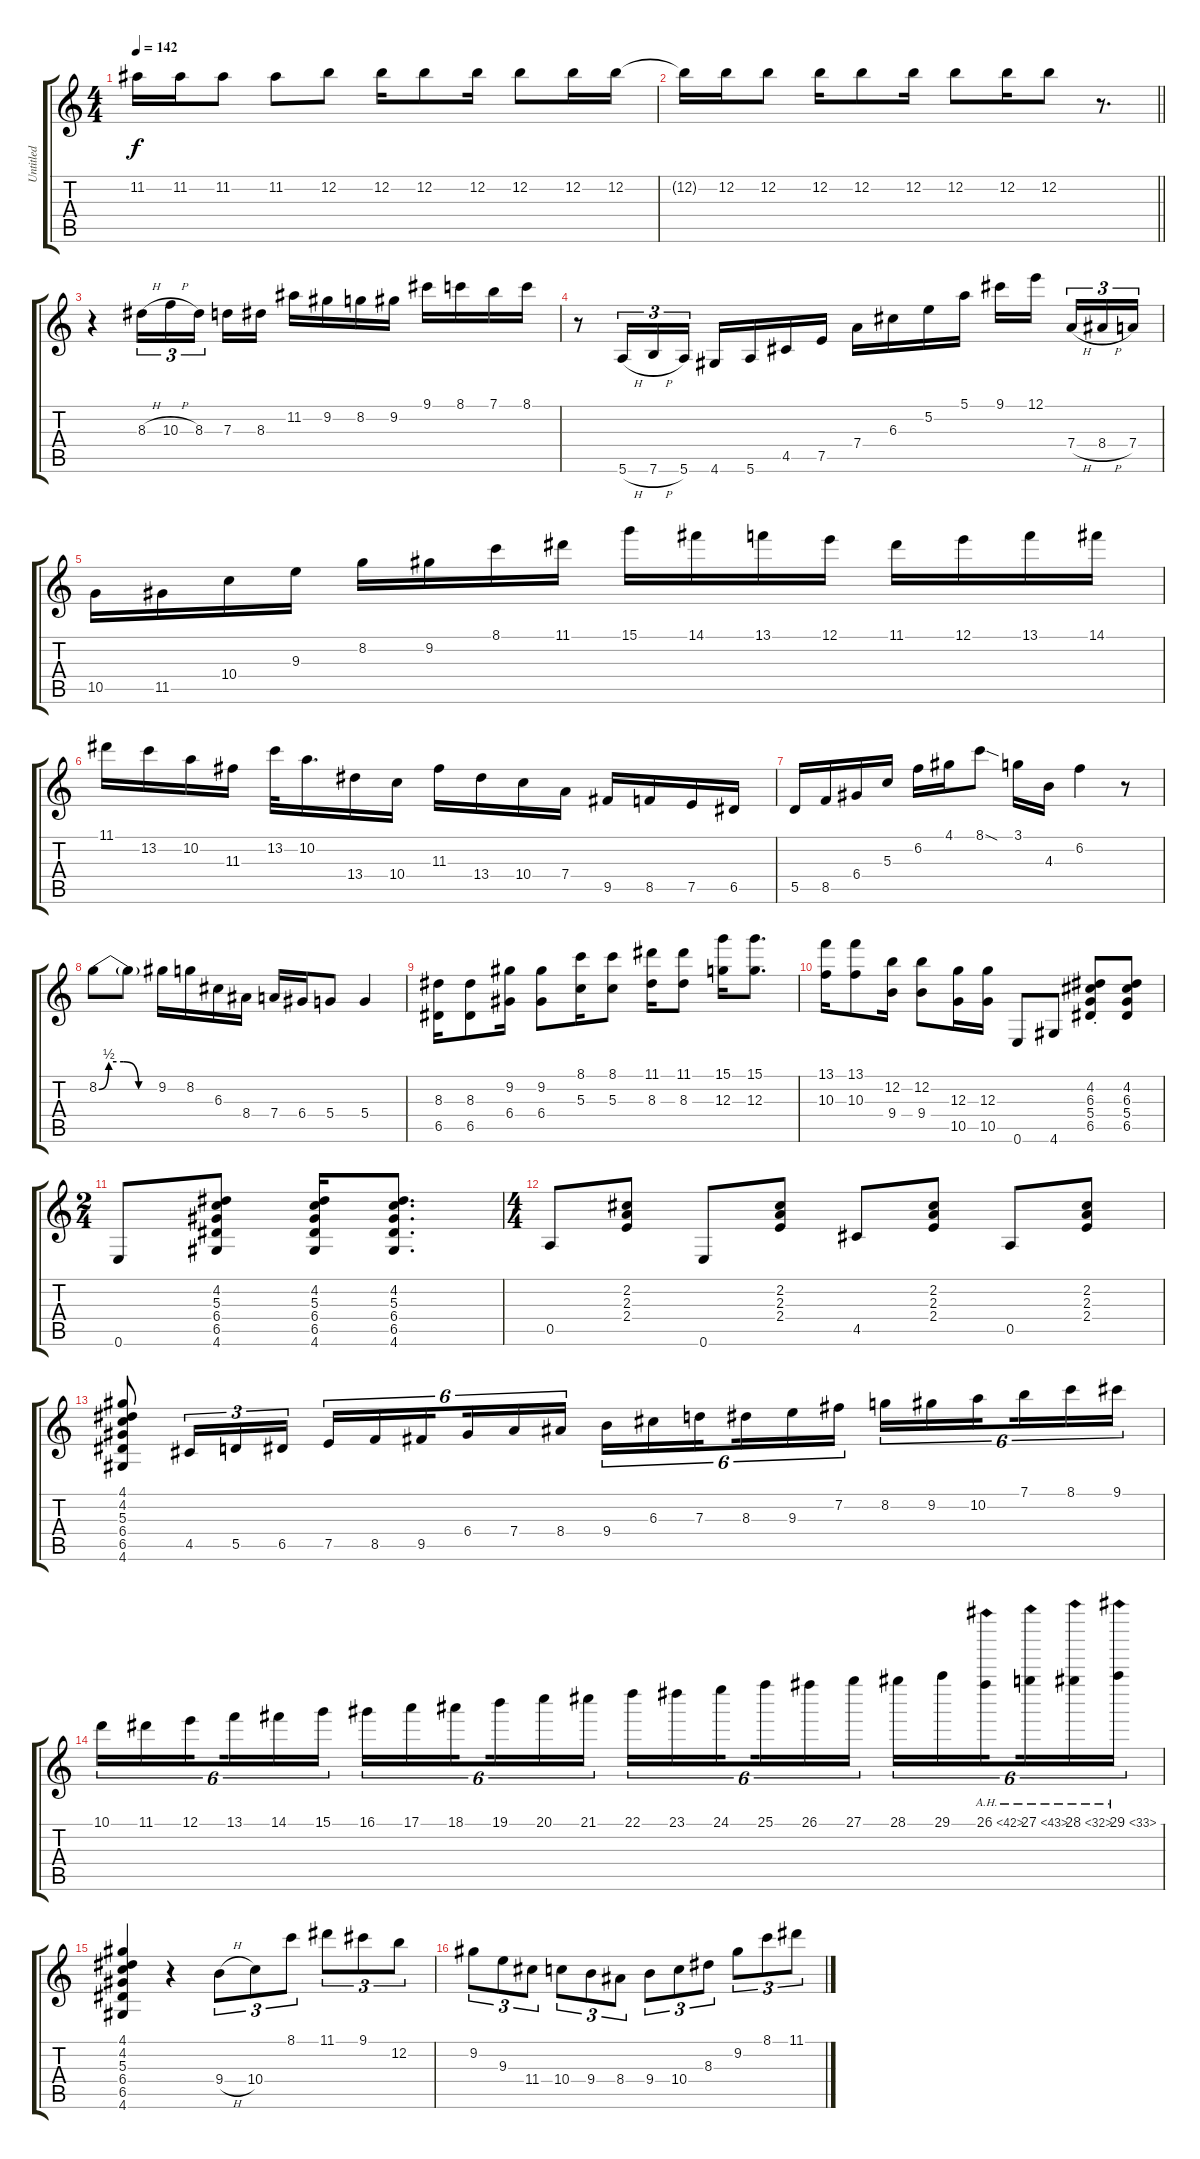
\track ("Untitled" "Untitled") {instrument acousticguitarsteel}
\staff {score tabs}
\tuning (E4 B3 G3 D3 A2 E2) {hide}
\ts (4 4)
\tempo 142
\clef g2
\ks c
11.2.16{dy f} 11.2.16 11.2.8 11.2.8 12.2.8 12.2.16 12.2.8 12.2.16 12.2.8 12.2.16 12.2.16 |
\barLineRight lightlight
12.2{t}.16 12.2.16 12.2.8 12.2.16 12.2.8 12.2.16 12.2.8 12.2.16 12.2.8 r.8{d} |
r.4 8.3{h}.16{tu (3 2)} 10.3{h}.16{tu (3 2)} 8.3.16{tu (3 2) beam splitsecondary} 7.3.16 8.3.16 11.2.16 9.2.16 8.2.16 9.2.16 9.1.16 8.1.16 7.1.16 8.1.16 |
r.8 5.6{h}.16{tu (3 2)} 7.6{h}.16{tu (3 2)} 5.6.16{tu (3 2)} 4.6.16 5.6.16 4.5.16 7.5.16 7.4.16 6.3.16 5.2.16 5.1.16 9.1.16 12.1.16{beam splitsecondary} 7.4{h}.16{tu (3 2)} 8.4{h}.16{tu (3 2)} 7.4.16{tu (3 2)} |
10.5.16 11.5.16 10.4.16 9.3.16 8.2.16 9.2.16 8.1.16 11.1.16 15.1.16 14.1.16 13.1.16 12.1.16 11.1.16 12.1.16 13.1.16 14.1.16 |
11.1.16 13.2.16 10.2.16 11.3.16 13.2.32 10.2.16{d} 13.4.16 10.4.16 11.3.16 13.4.16 10.4.16 7.4.16 9.5.16 8.5.16 7.5.16 6.5.16 |
5.5.16 8.5.16 6.4.16 5.3.16 6.2.16 4.1.16 8.1{sod}.8 3.1.16 4.3.16 6.2.4 r.8 |
8.2{be (custom 0 0 10 2 25 2 40 0 60 0)}.8 8.2{t}.8 9.2.16 8.2.16 6.3.16 8.4.16 7.4.16 6.4.16 5.4.8 5.4.4 |
(8.3 6.5).16 (8.3 6.5).8 (9.2 6.4).16 (9.2 6.4).8 (8.1 5.3).16 (8.1 5.3).8 (11.1 8.3).16 (11.1 8.3).8 (15.1 12.3).16 (15.1 12.3).8{d} |
(13.1 10.3).16 (13.1 10.3).8 (12.2 9.4).16 (12.2 9.4).8 (12.3 10.5).16 (12.3 10.5).16 0.6.8 4.6.8 (4.2{st} 6.3{st} 5.4{st} 6.5{st}).8 (4.2 6.3 5.4 6.5).8 |
\ts (2 4)
0.6.8 (4.2 5.3 6.4 6.5 4.6).8 (4.2 5.3 6.4 6.5 4.6).16 (4.2 5.3 6.4 6.5 4.6).8{d} |
\ts (4 4)
0.5.8 (2.2 2.3 2.4).8 0.6.8 (2.2 2.3 2.4).8 4.5.8 (2.2 2.3 2.4).8 0.5.8 (2.2 2.3 2.4).8 |
(4.1 4.2 5.3 6.4 6.5 4.6).8 4.5.16{tu (3 2)} 5.5.16{tu (3 2)} 6.5.16{tu (3 2)} 7.5.16{tu (6 4)} 8.5.16{tu (6 4)} 9.5.16{tu (6 4) beam splitsecondary} 6.4.16{tu (6 4)} 7.4.16{tu (6 4)} 8.4.16{tu (6 4)} 9.4.16{tu (6 4)} 6.3.16{tu (6 4)} 7.3.16{tu (6 4) beam splitsecondary} 8.3.16{tu (6 4)} 9.3.16{tu (6 4)} 7.2.16{tu (6 4)} 8.2.16{tu (6 4)} 9.2.16{tu (6 4)} 10.2.16{tu (6 4) beam splitsecondary} 7.1.16{tu (6 4)} 8.1.16{tu (6 4)} 9.1.16{tu (6 4)} |
10.1.16{tu (6 4)} 11.1.16{tu (6 4)} 12.1.16{tu (6 4) beam splitsecondary} 13.1.16{tu (6 4)} 14.1.16{tu (6 4)} 15.1.16{tu (6 4)} 16.1.16{tu (6 4)} 17.1.16{tu (6 4)} 18.1.16{tu (6 4) beam splitsecondary} 19.1.16{tu (6 4)} 20.1.16{tu (6 4)} 21.1.16{tu (6 4)} 22.1.16{tu (6 4)} 23.1.16{tu (6 4)} 24.1.16{tu (6 4) beam splitsecondary} 25.1.16{tu (6 4)} 26.1.16{tu (6 4)} 27.1.16{tu (6 4)} 28.1.16{tu (6 4)} 29.1.16{tu (6 4)} 26.1{ah 16}.16{tu (6 4) beam splitsecondary} 27.1{ah 16}.16{tu (6 4)} 28.1{ah 4}.16{tu (6 4)} 29.1{ah 4}.16{tu (6 4)} |
(4.1 4.2 5.3 6.4 6.5 4.6).4 r.4 9.4{h}.8{tu (3 2)} 10.4.8{tu (3 2)} 8.1.8{tu (3 2)} 11.1.8{tu (3 2)} 9.1.8{tu (3 2)} 12.2.8{tu (3 2)} |
9.2.8{tu (3 2)} 9.3.8{tu (3 2)} 11.4.8{tu (3 2)} 10.4.8{tu (3 2)} 9.4.8{tu (3 2)} 8.4.8{tu (3 2)} 9.4.8{tu (3 2)} 10.4.8{tu (3 2)} 8.3.8{tu (3 2)} 9.2.8{tu (3 2)} 8.1.8{tu (3 2)} 11.1.8{tu (3 2)}
